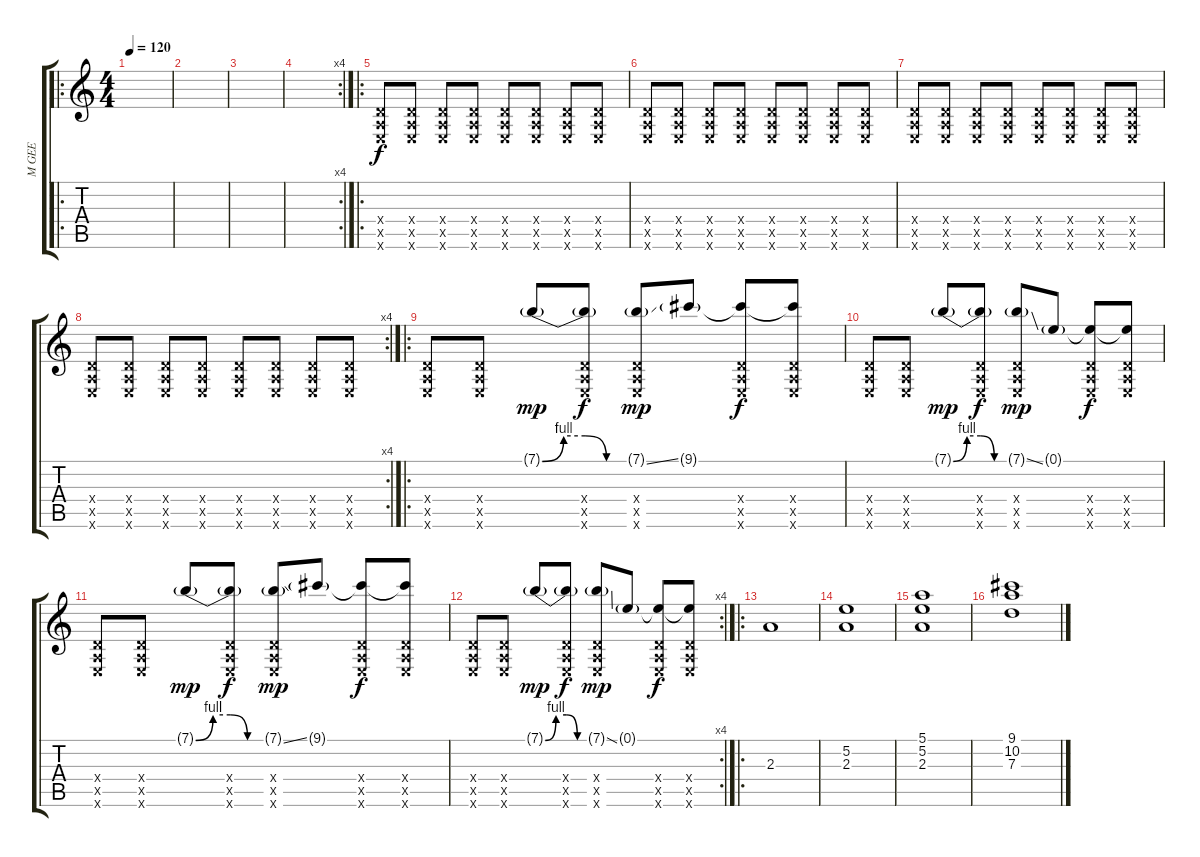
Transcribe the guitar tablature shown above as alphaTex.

\track ("M GEE" "M GEE") {instrument distortionguitar}
\staff {score tabs}
\tuning (E4 B3 G3 D3 A2 E2) {hide}
\ro
\ts (4 4)
\tempo 120
\clef g2
\ks c
|
|
|
\rc 4
|
\ro
(0.4{x} 0.5{x} 0.6{x}).8 (0.4{x} 0.5{x} 0.6{x}).8 (0.4{x} 0.5{x} 0.6{x}).8 (0.4{x} 0.5{x} 0.6{x}).8 (0.4{x} 0.5{x} 0.6{x}).8 (0.4{x} 0.5{x} 0.6{x}).8 (0.4{x} 0.5{x} 0.6{x}).8 (0.4{x} 0.5{x} 0.6{x}).8 |
(0.4{x} 0.5{x} 0.6{x}).8 (0.4{x} 0.5{x} 0.6{x}).8 (0.4{x} 0.5{x} 0.6{x}).8 (0.4{x} 0.5{x} 0.6{x}).8 (0.4{x} 0.5{x} 0.6{x}).8 (0.4{x} 0.5{x} 0.6{x}).8 (0.4{x} 0.5{x} 0.6{x}).8 (0.4{x} 0.5{x} 0.6{x}).8 |
(0.4{x} 0.5{x} 0.6{x}).8 (0.4{x} 0.5{x} 0.6{x}).8 (0.4{x} 0.5{x} 0.6{x}).8 (0.4{x} 0.5{x} 0.6{x}).8 (0.4{x} 0.5{x} 0.6{x}).8 (0.4{x} 0.5{x} 0.6{x}).8 (0.4{x} 0.5{x} 0.6{x}).8 (0.4{x} 0.5{x} 0.6{x}).8 |
\rc 4
(0.4{x} 0.5{x} 0.6{x}).8 (0.4{x} 0.5{x} 0.6{x}).8 (0.4{x} 0.5{x} 0.6{x}).8 (0.4{x} 0.5{x} 0.6{x}).8 (0.4{x} 0.5{x} 0.6{x}).8 (0.4{x} 0.5{x} 0.6{x}).8 (0.4{x} 0.5{x} 0.6{x}).8 (0.4{x} 0.5{x} 0.6{x}).8 |
\ro
(0.4{x} 0.5{x} 0.6{x}).8 (0.4{x} 0.5{x} 0.6{x}).8 7.1{be (custom 0 0 15 4 30 4 45 0 60 0) g}.8{dy mp} (7.1{t} 0.4{x} 0.5{x} 0.6{x}).8{dy f} (7.1{ss g} 0.4{x} 0.5{x} 0.6{x}).8{dy mp} 9.1{g}.8 (9.1{t} 0.4{x} 0.5{x} 0.6{x}).8{dy f} (9.1{t} 0.4{x} 0.5{x} 0.6{x}).8 |
(0.4{x} 0.5{x} 0.6{x}).8 (0.4{x} 0.5{x} 0.6{x}).8 7.1{be (custom 0 0 15 4 30 4 45 0 60 0) g}.8{dy mp} (7.1{t} 0.4{x} 0.5{x} 0.6{x}).8{dy f} (7.1{ss g} 0.4{x} 0.5{x} 0.6{x}).8{dy mp} 0.1{g}.8 (0.1{t} 0.4{x} 0.5{x} 0.6{x}).8{dy f} (0.1{t} 0.4{x} 0.5{x} 0.6{x}).8 |
(0.4{x} 0.5{x} 0.6{x}).8 (0.4{x} 0.5{x} 0.6{x}).8 7.1{be (custom 0 0 15 4 30 4 45 0 60 0) g}.8{dy mp} (7.1{t} 0.4{x} 0.5{x} 0.6{x}).8{dy f} (7.1{ss g} 0.4{x} 0.5{x} 0.6{x}).8{dy mp} 9.1{g}.8 (9.1{t} 0.4{x} 0.5{x} 0.6{x}).8{dy f} (9.1{t} 0.4{x} 0.5{x} 0.6{x}).8 |
\rc 4
(0.4{x} 0.5{x} 0.6{x}).8 (0.4{x} 0.5{x} 0.6{x}).8 7.1{be (custom 0 0 15 4 30 4 45 0 60 0) g}.8{dy mp} (7.1{t} 0.4{x} 0.5{x} 0.6{x}).8{dy f} (7.1{ss g} 0.4{x} 0.5{x} 0.6{x}).8{dy mp} 0.1{g}.8 (0.1{t} 0.4{x} 0.5{x} 0.6{x}).8{dy f} (0.1{t} 0.4{x} 0.5{x} 0.6{x}).8 |
\ro
2.3.1{instrument stringensemble2} |
(5.2 2.3).1 |
(5.1 5.2 2.3).1 |
(9.1 10.2 7.3).1
